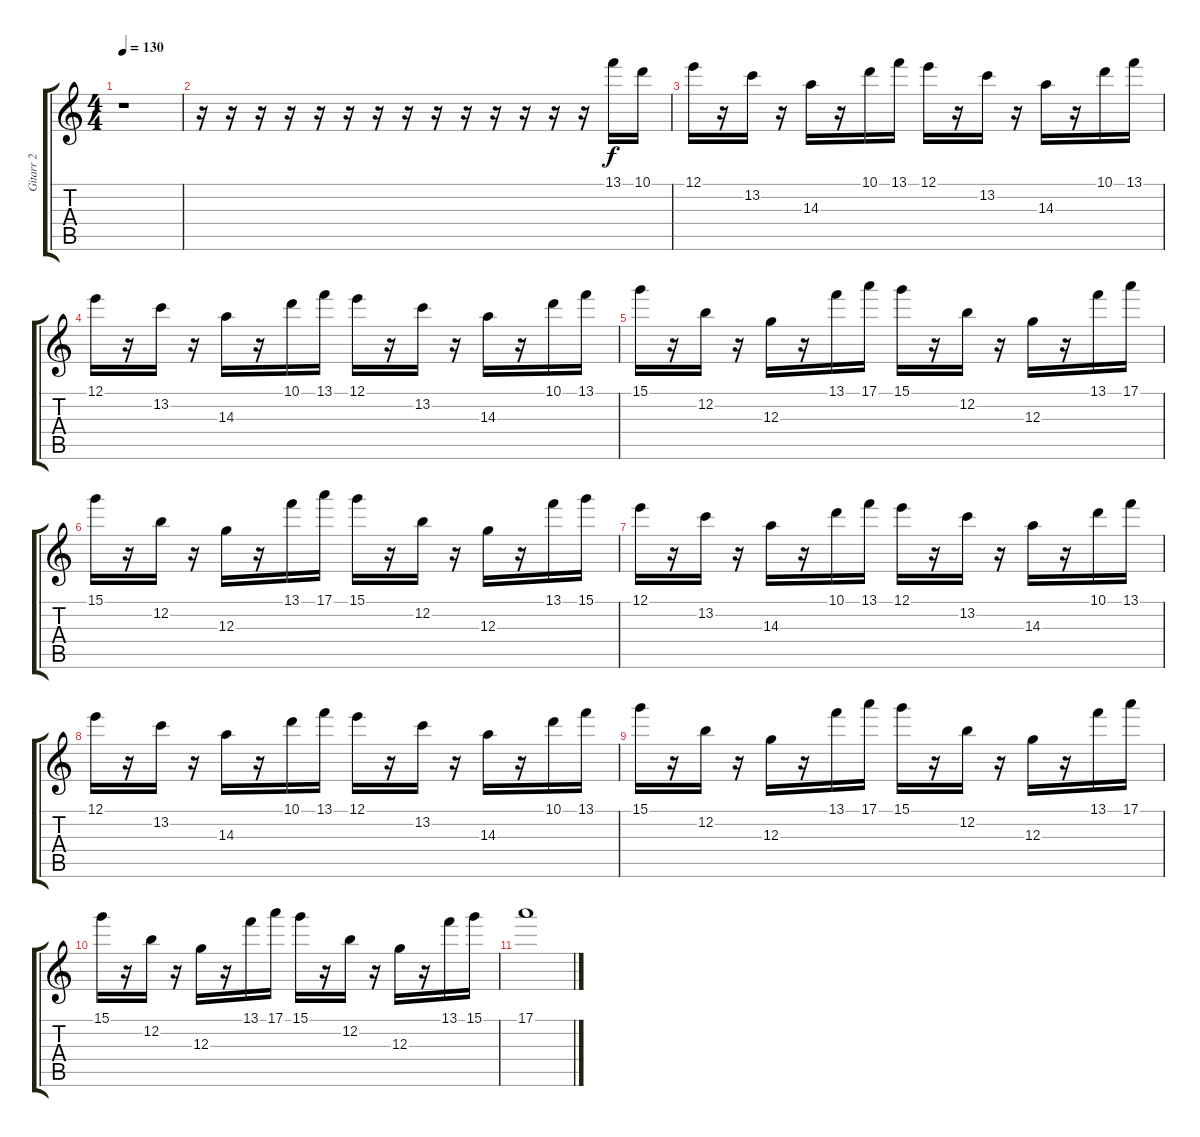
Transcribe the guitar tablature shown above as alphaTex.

\track ("Gitarr 2" "Gitarr 2") {instrument overdrivenguitar}
\staff {score tabs}
\tuning (E4 B3 G3 D3 A2 E2) {hide}
\ts (4 4)
\tempo 130
\clef g2
\ks c
r.1{dy f} |
r.16 r.16 r.16 r.16 r.16 r.16 r.16 r.16 r.16 r.16 r.16 r.16 r.16 r.16 13.1.16 10.1.16 |
12.1.16 r.16 13.2.16 r.16 14.3.16 r.16 10.1.16 13.1.16 12.1.16 r.16 13.2.16 r.16 14.3.16 r.16 10.1.16 13.1.16 |
12.1.16 r.16 13.2.16 r.16 14.3.16 r.16 10.1.16 13.1.16 12.1.16 r.16 13.2.16 r.16 14.3.16 r.16 10.1.16 13.1.16 |
15.1.16 r.16 12.2.16 r.16 12.3.16 r.16 13.1.16 17.1.16 15.1.16 r.16 12.2.16 r.16 12.3.16 r.16 13.1.16 17.1.16 |
15.1.16 r.16 12.2.16 r.16 12.3.16 r.16 13.1.16 17.1.16 15.1.16 r.16 12.2.16 r.16 12.3.16 r.16 13.1.16 15.1.16 |
12.1.16 r.16 13.2.16 r.16 14.3.16 r.16 10.1.16 13.1.16 12.1.16 r.16 13.2.16 r.16 14.3.16 r.16 10.1.16 13.1.16 |
12.1.16 r.16 13.2.16 r.16 14.3.16 r.16 10.1.16 13.1.16 12.1.16 r.16 13.2.16 r.16 14.3.16 r.16 10.1.16 13.1.16 |
15.1.16 r.16 12.2.16 r.16 12.3.16 r.16 13.1.16 17.1.16 15.1.16 r.16 12.2.16 r.16 12.3.16 r.16 13.1.16 17.1.16 |
15.1.16 r.16 12.2.16 r.16 12.3.16 r.16 13.1.16 17.1.16 15.1.16 r.16 12.2.16 r.16 12.3.16 r.16 13.1.16 15.1.16 |
17.1.1
